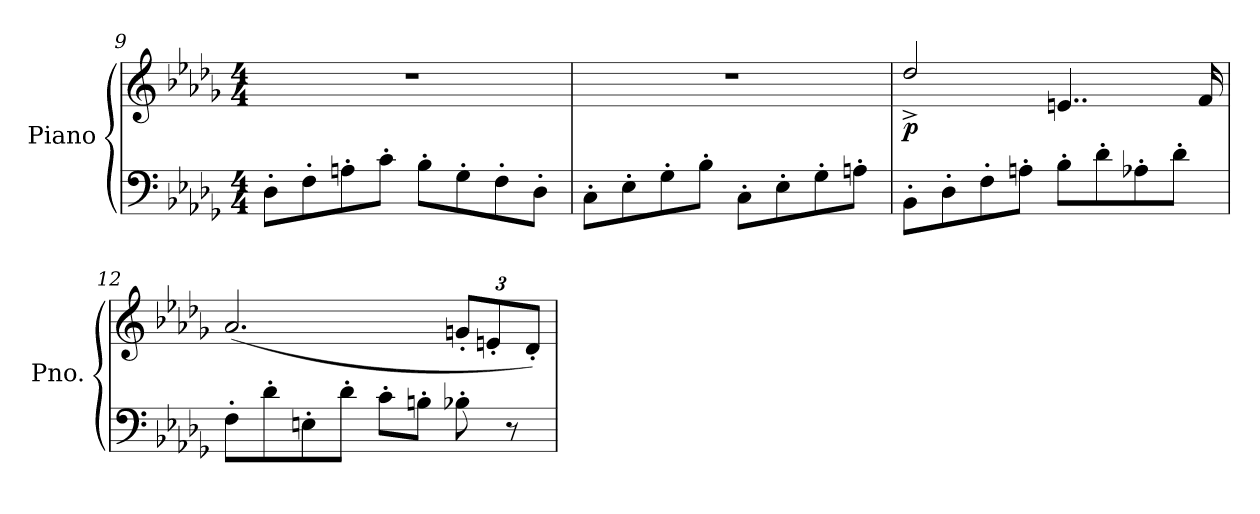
**kern	**kern	**dynam
*part1	*part1	*part1
*staff2	*staff1	*staff1/2
*I"Piano	*	*
*I'Pno.	*	*
*clefF4	*clefG2	*
*k[b-e-a-d-g-]	*k[b-e-a-d-g-]	*
*M4/4	*M4/4	*
=9	=9	=9
8D-'\L	1r	.
8F'\	.	.
8An'\	.	.
8c'\J	.	.
8B-'\L	.	.
8G-'\	.	.
8F'\	.	.
8D-'\J	.	.
=10	=10	=10
*	*MM175	*
8C'\L	1r	.
8E-'\	.	.
8G-'\	.	.
8B-'\J	.	.
*	*MM180	*
8C'\L	.	.
8E-'\	.	.
8G-'\	.	.
8An'\J	.	.
!!LO:LB:g=z
=11	=11	=11
!	!	!LO:DY:b
8BB-'\L	2dd-^/	p
8D-'\	.	.
8F'\	.	.
8An'\J	.	.
8B-'\L	4..en/	.
8d-'\	.	.
8A-X'\	.	.
8d-'\J	.	.
.	16f/	.
=12	=12	=12
8F'\L	(<2.a-/	.
8d-'\	.	.
8En'\	.	.
8d-'\J	.	.
8c'\L	.	.
8Bn'\J	.	.
*	*Xbrackettup	*
8B-X'\	12gn'/L	.
.	12en'/	.
8r	.	.
.	12d-'/J)	.
=	=	=
*-	*-	*-
